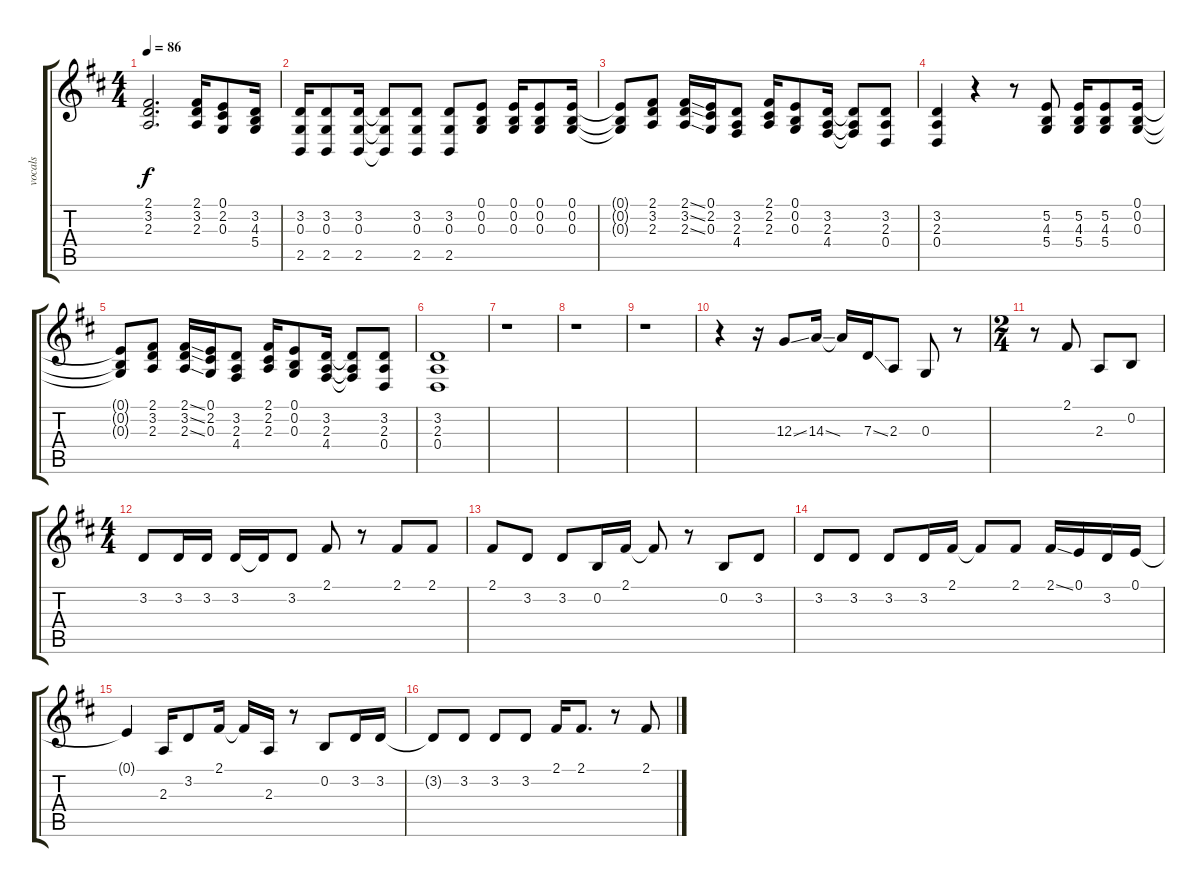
\track ("vocals" "vocals") {instrument panflute}
\staff {score tabs}
\tuning (E4 B3 G3 D3 A2 E2) {hide}
\ts (4 4)
\tempo 86
\clef g2
\ks d
(2.1 3.2 2.3).2{d dy f} (2.1 3.2 2.3).16 (0.1 2.2 0.3).8 (3.2 4.3 5.4).16 |
(3.2 0.3 2.5).16 (3.2 0.3 2.5).8 (3.2 0.3 2.5).16 (3.2{t} 0.3{t} 2.5{t}).8 (3.2 0.3 2.5).8 (3.2 0.3 2.5).8 (0.1 0.2 0.3).8 (0.1 0.2 0.3).16 (0.1 0.2 0.3).8 (0.1 0.2 0.3).16 |
(0.1{t} 0.2{t} 0.3{t}).8 (2.1 3.2 2.3).8 (2.1{ss} 3.2{ss} 2.3{ss}).16 (0.1 2.2 0.3).16 (3.2 2.3 4.4).8 (2.1 2.2 2.3).16 (0.1 0.2 0.3).8 (3.2 2.3 4.4).16 (3.2{t} 2.3{t} 4.4{t}).8 (3.2 2.3 0.4).8 |
(3.2 2.3 0.4).4 r.4 r.8 (5.2 4.3 5.4).8 (5.2 4.3 5.4).16 (5.2 4.3 5.4).8 (0.1 0.2 0.3).16 |
(0.1{t} 0.2{t} 0.3{t}).8 (2.1 3.2 2.3).8 (2.1{ss} 3.2{ss} 2.3{ss}).16 (0.1 2.2 0.3).16 (3.2 2.3 4.4).8 (2.1 2.2 2.3).16 (0.1 0.2 0.3).8 (3.2 2.3 4.4).16 (3.2{t} 2.3{t} 4.4{t}).8 (3.2 2.3 0.4).8 |
(3.2 2.3 0.4).1 |
r.1 |
r.1 |
r.1 |
r.4 r.16 12.3{ss}.8 14.3{ss}.16 14.3{t}.16 7.3{ss}.16 2.3.8 0.3.8 r.8 |
\ts (2 4)
r.8 2.1.8 2.3.8 0.2.8 |
\ts (4 4)
3.2.8 3.2.16 3.2.16 3.2.16 3.2{t}.16 3.2.8 2.1.8 r.8 2.1.8 2.1.8 |
2.1.8 3.2.8 3.2.8 0.2.16 2.1.16 2.1{t}.8 r.8 0.2.8 3.2.8 |
3.2.8 3.2.8 3.2.8 3.2.16 2.1.16 2.1{t}.8 2.1.8 2.1{ss}.16 0.1.16 3.2.16 0.1.16 |
0.1{t}.4 2.3.16 3.2.8 2.1.16 2.1{t}.16 2.3.16 r.8 0.2.8 3.2.16 3.2.16 |
3.2{t}.8 3.2.8 3.2.8 3.2.8 2.1.16 2.1.8{d} r.8 2.1.8
